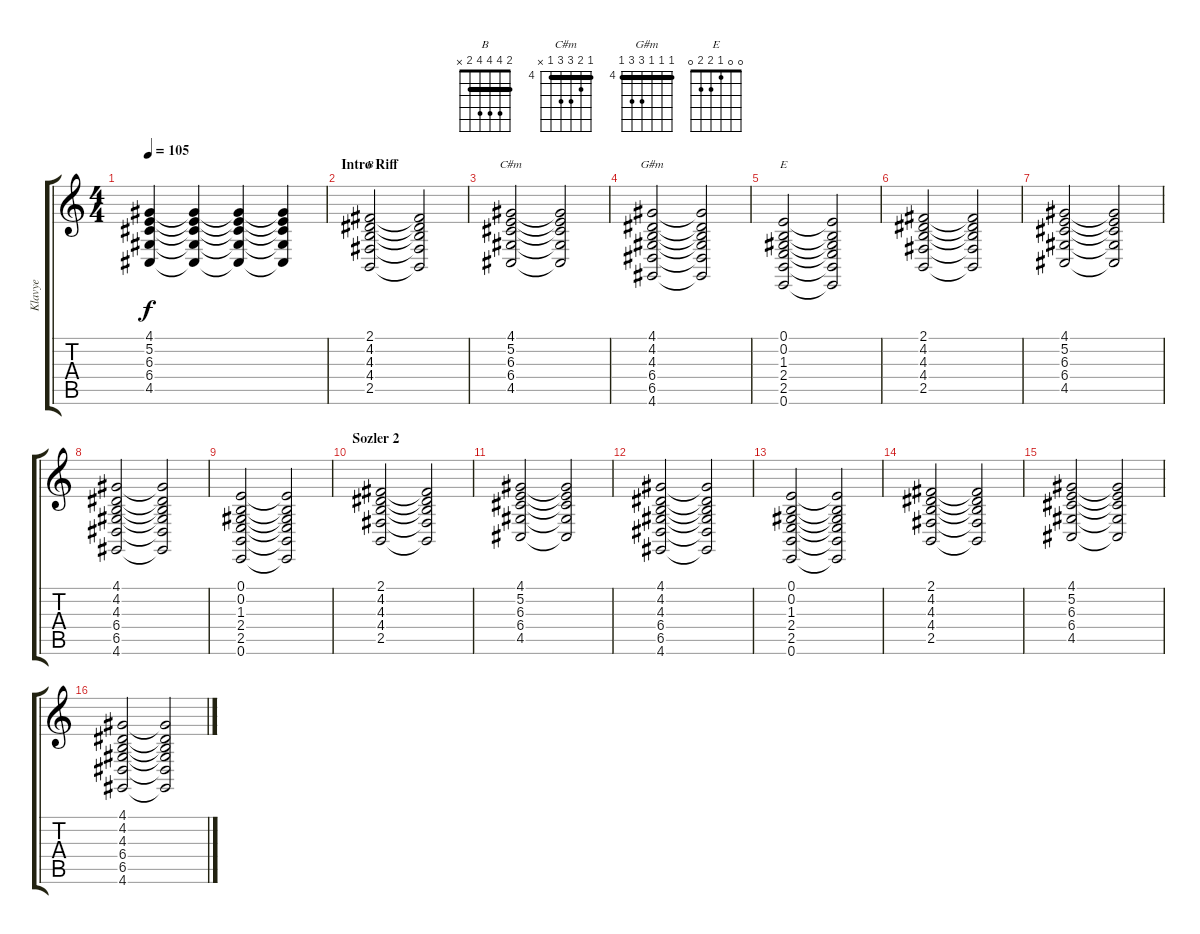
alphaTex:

\track ("Klavye" "Klavye") {instrument rockorgan}
\staff {score tabs}
\tuning (E4 B3 G3 D3 A2 E2) {hide}
\chord ("B" 2 4 4 4 2 x) {barre 2}
\chord ("C#m" 4 5 6 6 4 x) {firstfret 4 barre 4}
\chord ("G#m" 4 4 4 6 6 4) {firstfret 4 barre 4}
\chord ("E" 0 0 1 2 2 0)
\ts (4 4)
\tempo 105
\clef g2
\ks c
(4.1{t} 5.2{t} 6.3{t} 6.4{t} 4.5{t}).4{dy f} (4.1{t} 5.2{t} 6.3{t} 6.4{t} 4.5{t}).4 (4.1{t} 5.2{t} 6.3{t} 6.4{t} 4.5{t}).4 (4.1{t} 5.2{t} 6.3{t} 6.4{t} 4.5{t}).4 |
\section ("" "Intro Riff")
(2.1 4.2 4.3 4.4 2.5).2{ch "B"} (2.1{t} 4.2{t} 4.3{t} 4.4{t} 2.5{t}).2 |
(4.1 5.2 6.3 6.4 4.5).2{ch "C#m"} (4.1{t} 5.2{t} 6.3{t} 6.4{t} 4.5{t}).2 |
(4.1 4.2 4.3 6.4 6.5 4.6).2{ch "G#m"} (4.1{t} 4.2{t} 4.3{t} 6.4{t} 6.5{t} 4.6{t}).2 |
(0.1 0.2 1.3 2.4 2.5 0.6).2{ch "E"} (0.1{t} 0.2{t} 1.3{t} 2.4{t} 2.5{t} 0.6{t}).2 |
(2.1 4.2 4.3 4.4 2.5).2 (2.1{t} 4.2{t} 4.3{t} 4.4{t} 2.5{t}).2 |
(4.1 5.2 6.3 6.4 4.5).2 (4.1{t} 5.2{t} 6.3{t} 6.4{t} 4.5{t}).2 |
(4.1 4.2 4.3 6.4 6.5 4.6).2 (4.1{t} 4.2{t} 4.3{t} 6.4{t} 6.5{t} 4.6{t}).2 |
(0.1 0.2 1.3 2.4 2.5 0.6).2 (0.1{t} 0.2{t} 1.3{t} 2.4{t} 2.5{t} 0.6{t}).2 |
\section ("" "Sozler 2")
(2.1 4.2 4.3 4.4 2.5).2 (2.1{t} 4.2{t} 4.3{t} 4.4{t} 2.5{t}).2 |
(4.1 5.2 6.3 6.4 4.5).2 (4.1{t} 5.2{t} 6.3{t} 6.4{t} 4.5{t}).2 |
(4.1 4.2 4.3 6.4 6.5 4.6).2 (4.1{t} 4.2{t} 4.3{t} 6.4{t} 6.5{t} 4.6{t}).2 |
(0.1 0.2 1.3 2.4 2.5 0.6).2 (0.1{t} 0.2{t} 1.3{t} 2.4{t} 2.5{t} 0.6{t}).2 |
(2.1 4.2 4.3 4.4 2.5).2 (2.1{t} 4.2{t} 4.3{t} 4.4{t} 2.5{t}).2 |
(4.1 5.2 6.3 6.4 4.5).2 (4.1{t} 5.2{t} 6.3{t} 6.4{t} 4.5{t}).2 |
(4.1 4.2 4.3 6.4 6.5 4.6).2 (4.1{t} 4.2{t} 4.3{t} 6.4{t} 6.5{t} 4.6{t}).2
